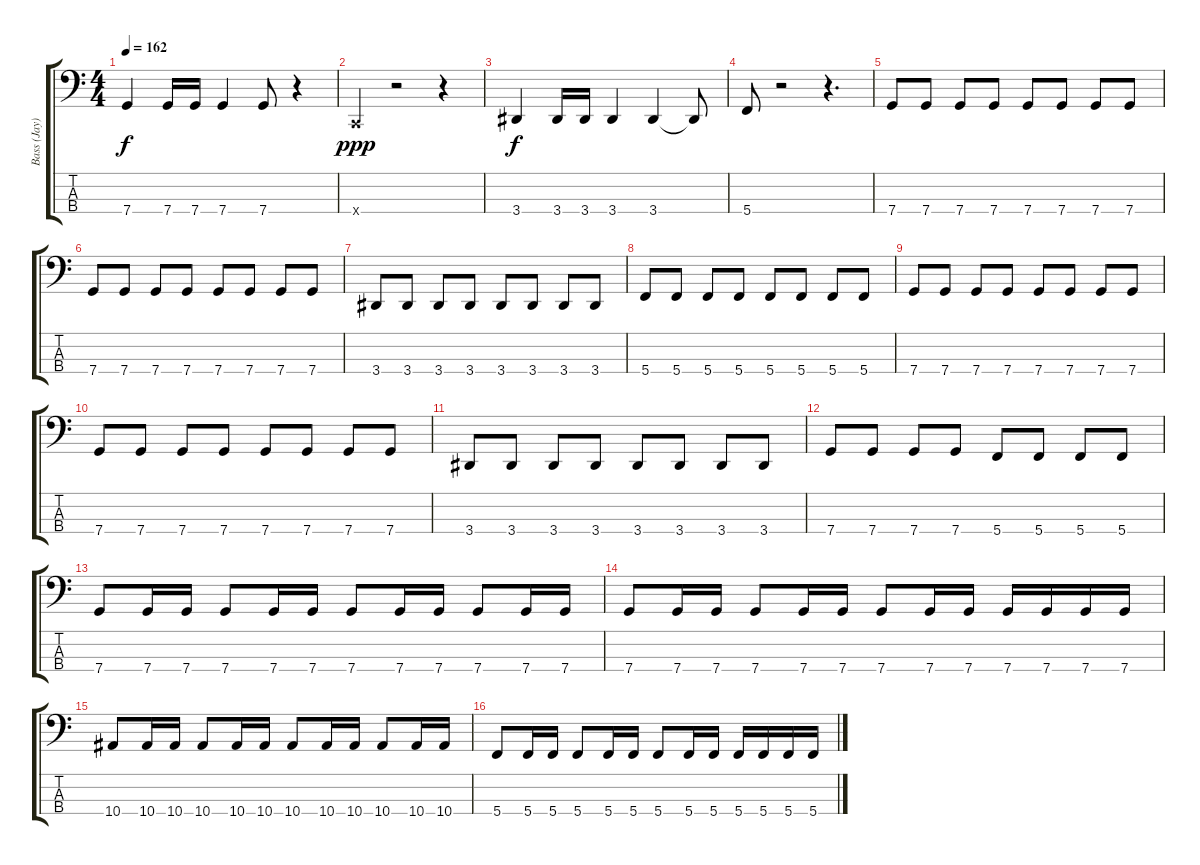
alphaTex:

\track ("Bass (Jay)" "Bass (Jay)") {instrument electricbasspick}
\staff {score tabs}
\tuning (F2 C2 G1 C1) {hide}
\ts (4 4)
\tempo 162
\clef f4
\ks c
7.4.4{dy f} 7.4.16 7.4.16 7.4.4 7.4.8 r.4 |
0.4{x}.4{dy ppp} r.2 r.4 |
3.4.4{dy f} 3.4.16 3.4.16 3.4.4 3.4.4 3.4{t}.8 |
5.4.8 r.2 r.4{d} |
7.4.8 7.4.8 7.4.8 7.4.8 7.4.8 7.4.8 7.4.8 7.4.8 |
7.4.8 7.4.8 7.4.8 7.4.8 7.4.8 7.4.8 7.4.8 7.4.8 |
3.4.8 3.4.8 3.4.8 3.4.8 3.4.8 3.4.8 3.4.8 3.4.8 |
5.4.8 5.4.8 5.4.8 5.4.8 5.4.8 5.4.8 5.4.8 5.4.8 |
7.4.8 7.4.8 7.4.8 7.4.8 7.4.8 7.4.8 7.4.8 7.4.8 |
7.4.8 7.4.8 7.4.8 7.4.8 7.4.8 7.4.8 7.4.8 7.4.8 |
3.4.8 3.4.8 3.4.8 3.4.8 3.4.8 3.4.8 3.4.8 3.4.8 |
7.4.8 7.4.8 7.4.8 7.4.8 5.4.8 5.4.8 5.4.8 5.4.8 |
7.4.8 7.4.16 7.4.16 7.4.8 7.4.16 7.4.16 7.4.8 7.4.16 7.4.16 7.4.8 7.4.16 7.4.16 |
7.4.8 7.4.16 7.4.16 7.4.8 7.4.16 7.4.16 7.4.8 7.4.16 7.4.16 7.4.16 7.4.16 7.4.16 7.4.16 |
10.4.8 10.4.16 10.4.16 10.4.8 10.4.16 10.4.16 10.4.8 10.4.16 10.4.16 10.4.8 10.4.16 10.4.16 |
5.4.8 5.4.16 5.4.16 5.4.8 5.4.16 5.4.16 5.4.8 5.4.16 5.4.16 5.4.16 5.4.16 5.4.16 5.4.16
